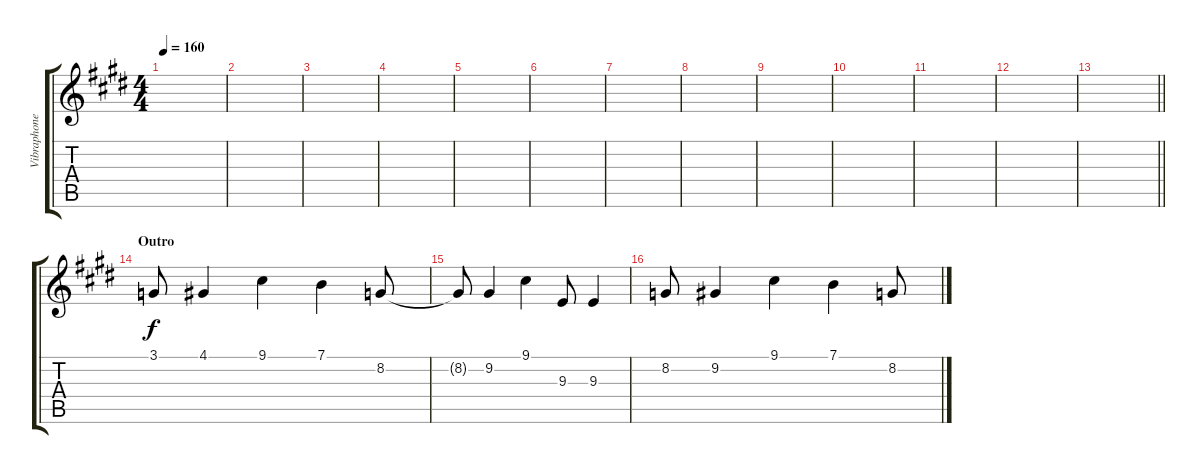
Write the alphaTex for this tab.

\track ("Vibraphone" "Vibraphone") {instrument vibraphone}
\staff {score tabs}
\tuning (E4 B3 G3 D3 A2 E2) {hide}
\ts (4 4)
\tempo 160
\clef g2
\ks e
|
|
|
|
|
|
|
|
|
|
|
|
\barLineRight lightlight
|
\section ("" "Outro")
3.1.8{volume 12} 4.1.4 9.1.4 7.1.4 8.2.8 |
8.2{t}.8 9.2.4 9.1.4 9.3.8 9.3.4 |
8.2.8 9.2.4 9.1.4 7.1.4 8.2.8
